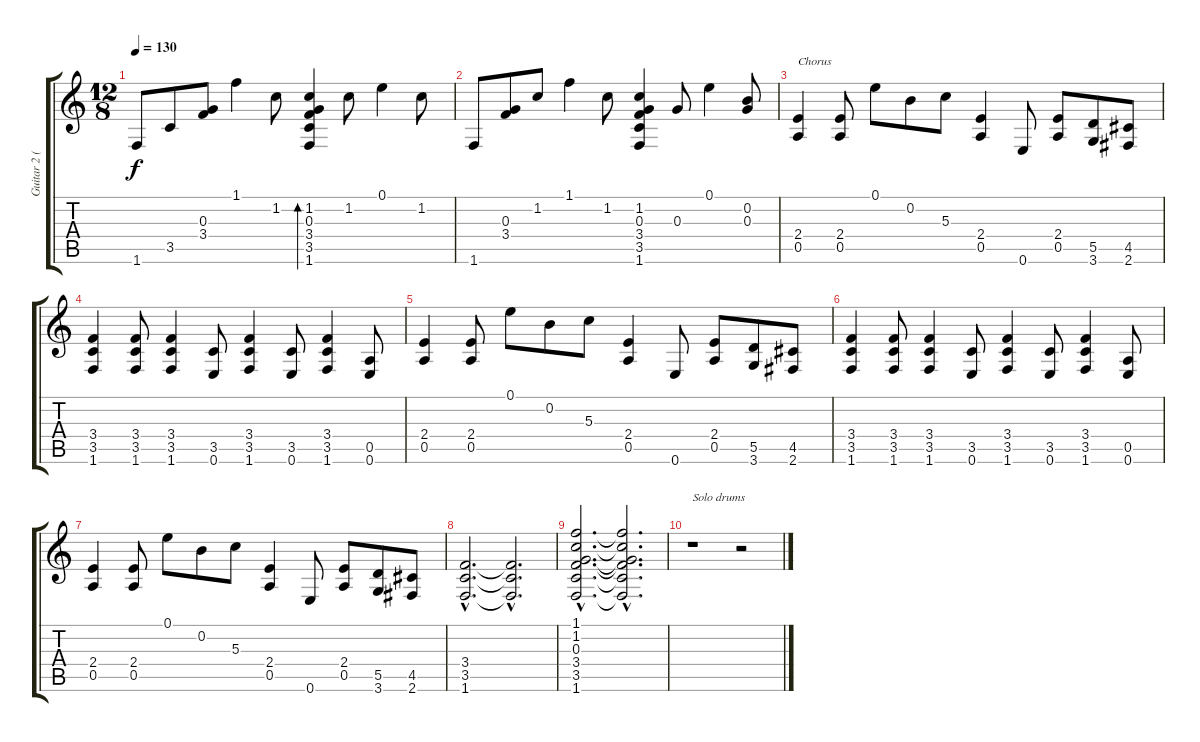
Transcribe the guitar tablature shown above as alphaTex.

\track ("Guitar 2 (Chorus)" "Guitar 2 (") {instrument distortionguitar}
\staff {score tabs}
\tuning (E4 B3 G3 D3 A2 E2) {hide}
\ts (12 8)
\tempo 130
\clef g2
\ks c
1.6.8{dy f} 3.5.8 (0.3 3.4).8 1.1.4 1.2.8 (1.2 0.3 3.4 3.5 1.6).4{bd 120} 1.2.8 0.1.4 1.2.8 |
1.6.8 (0.3 3.4).8 1.2.8 1.1.4 1.2.8 (1.2 0.3 3.4 3.5 1.6).4 0.3.8 0.1.4 (0.2 0.3).8 |
(2.4 0.5).4{txt "Chorus"} (2.4 0.5).8 0.1.8 0.2.8 5.3.8 (2.4 0.5).4 0.6.8 (2.4 0.5).8 (5.5 3.6).8 (4.5 2.6).8 |
(3.4 3.5 1.6).4 (3.4 3.5 1.6).8 (3.4 3.5 1.6).4 (3.5 0.6).8 (3.4 3.5 1.6).4 (3.5 0.6).8 (3.4 3.5 1.6).4 (0.5 0.6).8 |
(2.4 0.5).4 (2.4 0.5).8 0.1.8 0.2.8 5.3.8 (2.4 0.5).4 0.6.8 (2.4 0.5).8 (5.5 3.6).8 (4.5 2.6).8 |
(3.4 3.5 1.6).4 (3.4 3.5 1.6).8 (3.4 3.5 1.6).4 (3.5 0.6).8 (3.4 3.5 1.6).4 (3.5 0.6).8 (3.4 3.5 1.6).4 (0.5 0.6).8 |
(2.4 0.5).4 (2.4 0.5).8 0.1.8 0.2.8 5.3.8 (2.4 0.5).4 0.6.8 (2.4 0.5).8 (5.5 3.6).8 (4.5 2.6).8 |
(3.4{hac} 3.5{hac} 1.6{hac}).2{d} (3.4{hac t} 3.5{hac t} 1.6{hac t}).2{d} |
(1.1{hac} 1.2{hac} 0.3{hac} 3.4{hac} 3.5{hac} 1.6{hac}).2{d} (1.1{hac t} 1.2{hac t} 0.3{hac t} 3.4{hac t} 3.5{hac t} 1.6{hac t}).2{d} |
r.1{txt "Solo drums"} r.2
